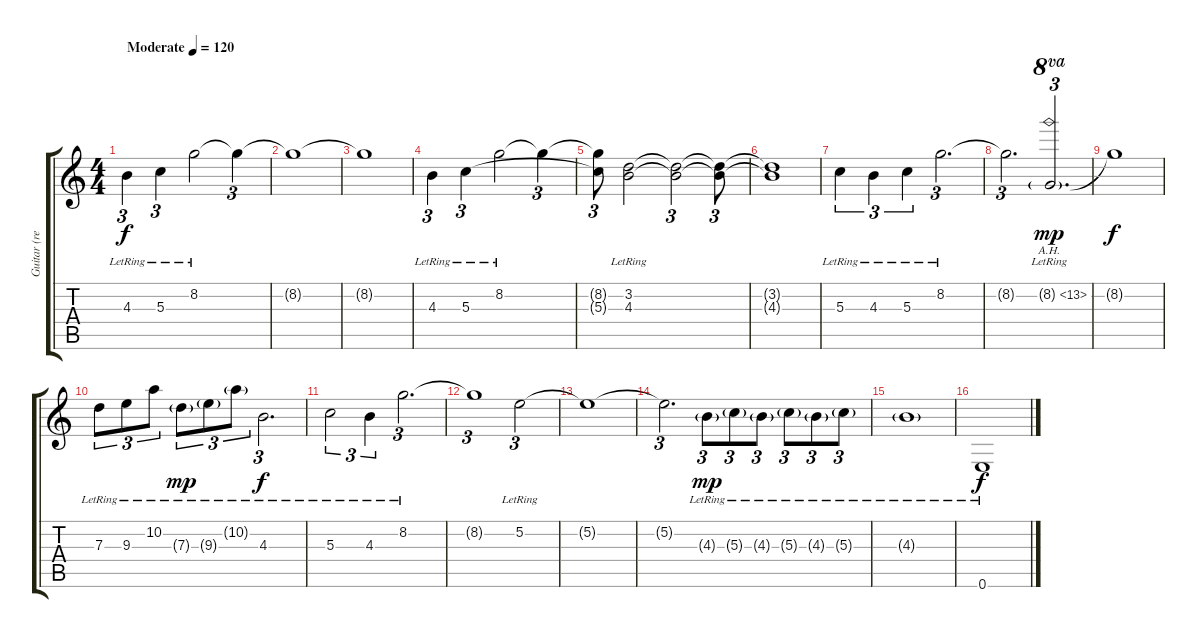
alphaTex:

\track ("Guitar (reverb)" "Guitar (re") {instrument acousticguitarsteel}
\staff {score tabs}
\tuning (E4 B3 G3 D3 A2 E2) {hide}
\ts (4 4)
\tempo (120 "Moderate")
\clef g2
\ks c
4.3{lr}.4{tu (3 2) dy f instrument acousticguitarsteel} 5.3{lr}.4{tu (3 2)} 8.2{lr}.2 8.2{t}.4{tu (3 2)} |
8.2{t}.1 |
8.2{t}.1 |
4.3{lr}.4{tu (3 2)} 5.3{lr}.4{tu (3 2)} 8.2{lr}.2 8.2{t}.4{tu (3 2)} |
(8.2{t} 5.3{t}).8{tu (3 2)} (3.2{lr} 4.3{lr}).2 (3.2{t} 4.3{t}).2{tu (3 2)} (3.2{t} 4.3{t}).8{tu (3 2)} |
(3.2{t} 4.3{t}).1 |
5.3{lr}.4{tu (3 2)} 4.3{lr}.4{tu (3 2)} 5.3{lr}.4{tu (3 2)} 8.2{lr}.2{d tu (3 2)} |
8.2{t}.2{d tu (3 2)} 8.2{ah 5 g lr}.2{d tu (3 2) ot 8va dy mp} |
8.2{t}.1{dy f} |
7.3{lr}.8{tu (3 2)} 9.3{lr}.8{tu (3 2)} 10.2{lr}.8{tu (3 2)} 7.3{g lr}.8{tu (3 2) dy mp} 9.3{g lr}.8{tu (3 2)} 10.2{g lr}.8{tu (3 2)} 4.3{lr}.2{d tu (3 2) dy f} |
5.3{lr}.2{tu (3 2)} 4.3{lr}.4{tu (3 2)} 8.2{lr}.2{d tu (3 2)} |
8.2{t}.1{tu (3 2)} 5.2{lr}.2{tu (3 2)} |
5.2{t}.1 |
5.2{t}.2{d tu (3 2)} 4.3{g lr}.8{tu (3 2) dy mp} 5.3{g lr}.8{tu (3 2)} 4.3{g lr}.8{tu (3 2)} 5.3{g lr}.8{tu (3 2)} 4.3{g lr}.8{tu (3 2)} 5.3{g lr}.8{tu (3 2)} |
4.3{g lr}.1 |
0.6{lr}.1{dy f}
